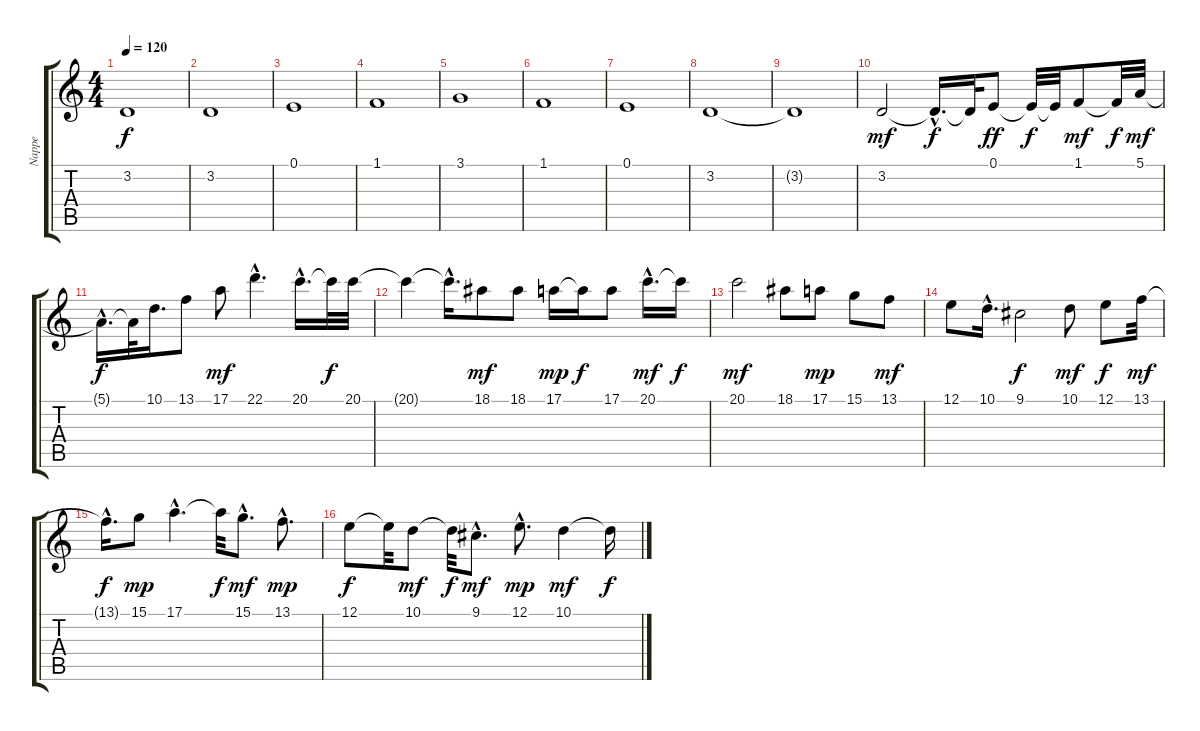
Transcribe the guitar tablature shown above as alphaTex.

\track ("Nappe" "Nappe") {instrument synthstrings2}
\staff {score tabs}
\tuning (E4 B3 G3 D3 A2 E2) {hide}
\ts (4 4)
\tempo 120
\clef g2
\ks c
3.2{t}.1{dy f} |
3.2.1 |
0.1.1 |
1.1.1 |
3.1.1 |
1.1.1 |
0.1.1 |
3.2.1 |
3.2{t}.1 |
3.2.2{dy mf volume 12 instrument stringensemble1} 3.2{hac t}.16{d dy f} 3.2{t}.32 0.1.8{dy ff} 0.1{t}.32{dy f} 0.1{t}.32 1.1.8{dy mf} 1.1{t}.32{dy f} 5.1.32{dy mf} |
5.1{hac t}.16{d dy f} 5.1{t}.32 10.1.16{d} 13.1.8 17.1.8{dy mf} 22.1{hac}.4{d} 20.1{hac}.16{d} 20.1{t}.32{dy f} 20.1.32 |
20.1{t}.4 20.1{hac t}.16{d} 18.1.8{dy mf} 18.1.8 17.1.16{dy mp} 17.1{t}.16{dy f} 17.1.8 20.1{hac}.16{d dy mf} 20.1{t}.16{dy f} |
20.1.2{dy mf} 18.1.8 17.1.8{dy mp} 15.1.8 13.1.8{dy mf} |
12.1.8 10.1{hac}.16{d} 9.1.2{dy f} 10.1.8{dy mf} 12.1.8{dy f} 13.1.32{dy mf} |
13.1{hac t}.16{d dy f} 15.1.8{dy mp} 17.1{hac}.4{d} 17.1{t}.32{dy f} 15.1{hac}.8{d dy mf} 13.1{hac}.8{d dy mp} |
12.1.8{dy f} 12.1{t}.32 10.1.8{dy mf} 10.1{t}.32{dy f} 9.1{hac}.8{d dy mf} 12.1{hac}.8{d dy mp} 10.1.4{dy mf} 10.1{t}.16{dy f}
